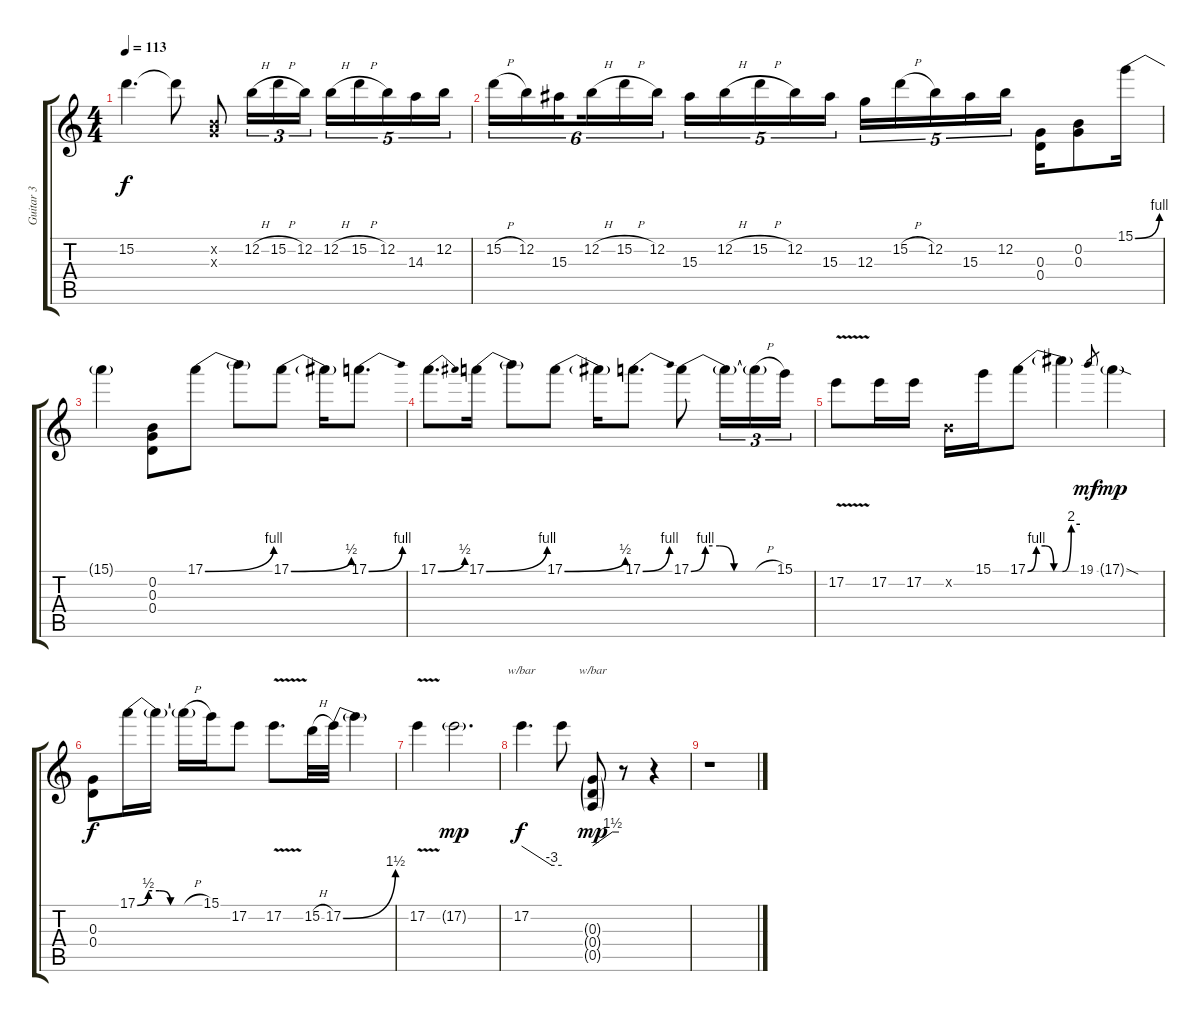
\track ("Guitar 3" "Guitar 3") {instrument overdrivenguitar}
\staff {score tabs}
\tuning (E4 B3 G3 D3 A2 E2) {hide}
\ts (4 4)
\tempo 113
\clef g2
\ks c
15.2{t}.4{d dy f} 15.2{t}.8 (0.2{x} 0.3{x}).8 12.2{h}.16{tu (3 2)} 15.2{h}.16{tu (3 2)} 12.2.16{tu (3 2)} 12.2{h}.16{tu (5 4)} 15.2{h}.16{tu (5 4)} 12.2.16{tu (5 4)} 14.3.16{tu (5 4)} 12.2.16{tu (5 4)} |
15.2{h}.16{tu (6 4)} 12.2.16{tu (6 4)} 15.3.16{tu (6 4) beam splitsecondary} 12.2{h}.16{tu (6 4)} 15.2{h}.16{tu (6 4)} 12.2.16{tu (6 4)} 15.3.16{tu (5 4)} 12.2{h}.16{tu (5 4)} 15.2{h}.16{tu (5 4)} 12.2.16{tu (5 4)} 15.3.16{tu (5 4)} 12.3.16{tu (5 4)} 15.2{h}.16{tu (5 4)} 12.2.16{tu (5 4)} 15.3.16{tu (5 4)} 12.2.16{tu (5 4)} (0.3 0.4).16 (0.2 0.3).8 15.1{be (bend 0 0 60 4)}.16 |
15.1{t}.4 (0.2 0.3 0.4).8 17.1{be (bend 0 0 60 4)}.8 17.1{t}.8 17.1{be (bend 0 0 60 2)}.8 17.1{t}.16 17.1{be (bend 0 0 60 4)}.8{d} |
17.1{be (bend 0 0 60 2)}.8{d} 17.1{be (bend 0 0 60 4)}.16 17.1{t}.8 17.1{be (bend 0 0 60 2)}.8 17.1{t}.16 17.1{be (bend 0 0 60 4)}.8{d} 17.1{be (custom 0 0 10 4 20 4 30 0 60 0)}.8 17.1{t}.16{tu (3 2)} 17.1{h t}.16{tu (3 2)} 15.1.16{tu (3 2)} |
17.2{v}.8 17.2.16 17.2.16 0.2{x}.16 15.1.16 17.1{be (custom 0 0 10 4 20 4 30 0 40 0 50 8 60 8)}.8 17.1{t}.4 19.1.8{gr dy mf} 17.1{sod g}.4{dy mp} |
(0.3 0.4).8{dy f} 17.1{be (custom 0 0 10 2 20 2 30 0 60 0)}.16 17.1{t}.16 17.1{h t}.16 15.1.16 17.2.8 17.2{v}.8{d} 15.2{h}.32 17.2{be (bend 0 0 60 6)}.32 17.2{t}.4 |
17.2{v}.4 17.2{g}.2{d dy mp} |
17.2.4{d tbe (custom default 0 0 45 -12 60 -12) dy f} 17.2{t}.8 (0.3{g} 0.4{g} 0.5{g}).8{tbe (custom default 0 0 45 6 60 6) dy mp} r.8 r.4 |
r.1
